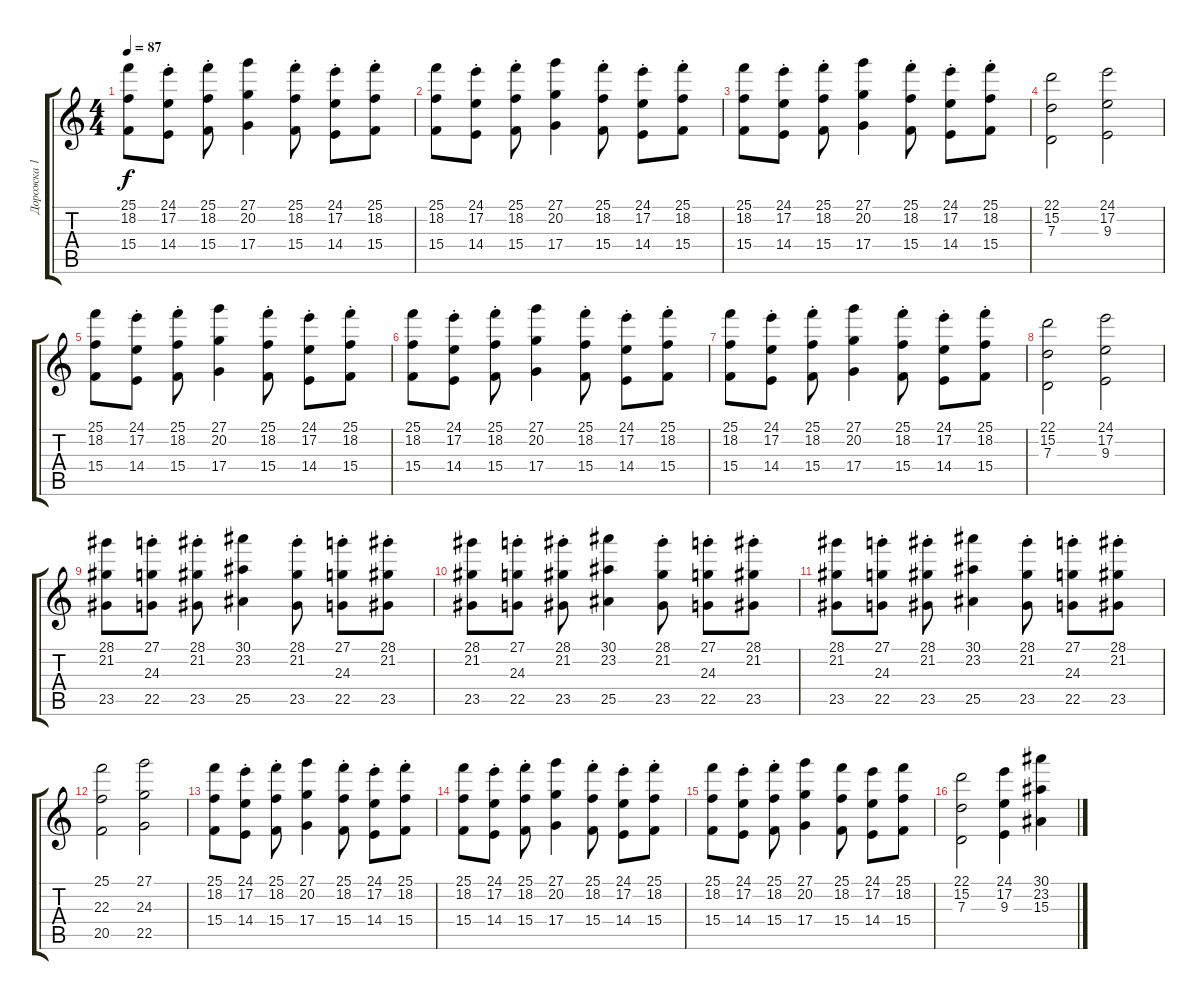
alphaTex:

\track ("Дорожка 1" "Дорожка 1") {instrument stringensemble1}
\staff {score tabs}
\tuning (E4 B3 G3 D3 A2 E2) {hide}
\ts (4 4)
\tempo 87
\clef g2
\ks c
(25.1 18.2 15.4).8{dy f} (24.1{st} 17.2{st} 14.4{st}).8 (25.1{st} 18.2{st} 15.4{st}).8 (27.1 20.2 17.4).4 (25.1{st} 18.2{st} 15.4{st}).8 (24.1{st} 17.2{st} 14.4{st}).8 (25.1{st} 18.2{st} 15.4{st}).8 |
(25.1 18.2 15.4).8 (24.1{st} 17.2{st} 14.4{st}).8 (25.1{st} 18.2{st} 15.4{st}).8 (27.1 20.2 17.4).4 (25.1{st} 18.2{st} 15.4{st}).8 (24.1{st} 17.2{st} 14.4{st}).8 (25.1{st} 18.2{st} 15.4{st}).8 |
(25.1 18.2 15.4).8 (24.1{st} 17.2{st} 14.4{st}).8 (25.1{st} 18.2{st} 15.4{st}).8 (27.1 20.2 17.4).4 (25.1{st} 18.2{st} 15.4{st}).8 (24.1{st} 17.2{st} 14.4{st}).8 (25.1{st} 18.2{st} 15.4{st}).8 |
(22.1 15.2 7.3).2 (24.1 17.2 9.3).2 |
(25.1 18.2 15.4).8 (24.1{st} 17.2{st} 14.4{st}).8 (25.1{st} 18.2{st} 15.4{st}).8 (27.1 20.2 17.4).4 (25.1{st} 18.2{st} 15.4{st}).8 (24.1{st} 17.2{st} 14.4{st}).8 (25.1{st} 18.2{st} 15.4{st}).8 |
(25.1 18.2 15.4).8 (24.1{st} 17.2{st} 14.4{st}).8 (25.1{st} 18.2{st} 15.4{st}).8 (27.1 20.2 17.4).4 (25.1{st} 18.2{st} 15.4{st}).8 (24.1{st} 17.2{st} 14.4{st}).8 (25.1{st} 18.2{st} 15.4{st}).8 |
(25.1 18.2 15.4).8 (24.1{st} 17.2{st} 14.4{st}).8 (25.1{st} 18.2{st} 15.4{st}).8 (27.1 20.2 17.4).4 (25.1{st} 18.2{st} 15.4{st}).8 (24.1{st} 17.2{st} 14.4{st}).8 (25.1{st} 18.2{st} 15.4{st}).8 |
(22.1 15.2 7.3).2 (24.1 17.2 9.3).2 |
(28.1 21.2 23.5).8 (27.1{st} 24.3{st} 22.5{st}).8 (28.1{st} 21.2{st} 23.5{st}).8 (30.1 23.2 25.5).4 (28.1{st} 21.2{st} 23.5{st}).8 (27.1{st} 24.3{st} 22.5{st}).8 (28.1{st} 21.2{st} 23.5{st}).8 |
(28.1 21.2 23.5).8 (27.1{st} 24.3{st} 22.5{st}).8 (28.1{st} 21.2{st} 23.5{st}).8 (30.1 23.2 25.5).4 (28.1{st} 21.2{st} 23.5{st}).8 (27.1{st} 24.3{st} 22.5{st}).8 (28.1{st} 21.2{st} 23.5{st}).8 |
(28.1 21.2 23.5).8 (27.1{st} 24.3{st} 22.5{st}).8 (28.1{st} 21.2{st} 23.5{st}).8 (30.1 23.2 25.5).4 (28.1{st} 21.2{st} 23.5{st}).8 (27.1{st} 24.3{st} 22.5{st}).8 (28.1{st} 21.2{st} 23.5{st}).8 |
(25.1 22.3 20.5).2 (27.1 24.3 22.5).2 |
(25.1 18.2 15.4).8 (24.1{st} 17.2{st} 14.4{st}).8 (25.1{st} 18.2{st} 15.4{st}).8 (27.1 20.2 17.4).4 (25.1{st} 18.2{st} 15.4{st}).8 (24.1{st} 17.2{st} 14.4{st}).8 (25.1{st} 18.2{st} 15.4{st}).8 |
(25.1 18.2 15.4).8 (24.1{st} 17.2{st} 14.4{st}).8 (25.1{st} 18.2{st} 15.4{st}).8 (27.1 20.2 17.4).4 (25.1{st} 18.2{st} 15.4{st}).8 (24.1{st} 17.2{st} 14.4{st}).8 (25.1{st} 18.2{st} 15.4{st}).8 |
(25.1 18.2 15.4).8 (24.1{st} 17.2{st} 14.4{st}).8 (25.1{st} 18.2{st} 15.4{st}).8 (27.1 20.2 17.4).4 (25.1 18.2 15.4).8 (24.1 17.2 14.4).8 (25.1 18.2 15.4).8 |
(22.1 15.2 7.3).2 (24.1 17.2 9.3).4 (30.1 23.2 15.3).4
